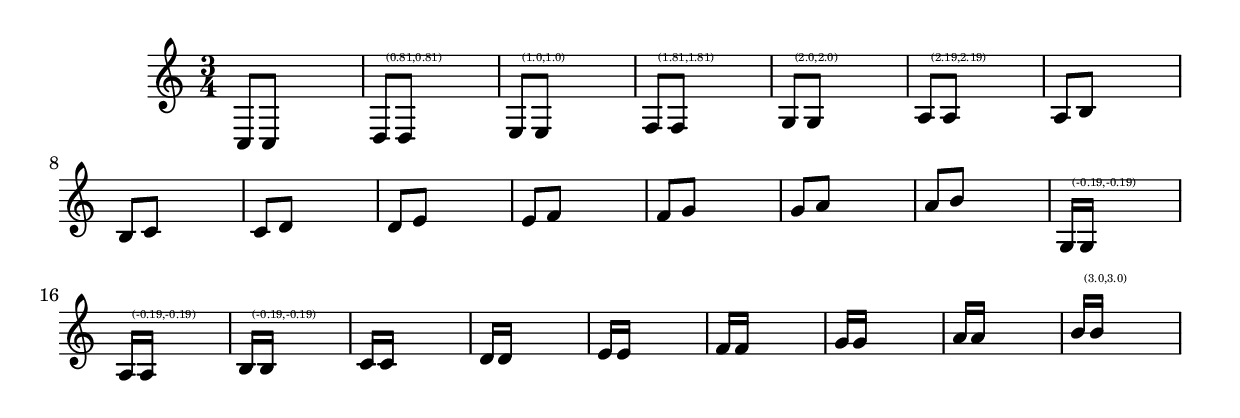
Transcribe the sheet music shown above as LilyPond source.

\header {

    texidoc = "This file tests a few standard beam quants."
    
}

\version "2.3.17"

\paper  {
    raggedright = ##t
    #(define debug-beam-quanting #t)

      }

filler = \new Voice \relative  {
    \hideNotes
    e4 e
}
% 

%%
%% Ross p108--112
primes = \relative {
    \time 3/4 
    \assertBeamQuant #'(0 . 0)  #'(0 . 0)
    c8[ c]
    \filler
    \assertBeamQuant #'(1 . -1)  #'(1 . -1)
    d8[ d]
     
    \filler
     
    \assertBeamQuant #'(1 . 0)  #'(1 . 0)
    e8[ e]
    \filler
     
     
    \assertBeamQuant #'(2 . -1)  #'(2 . -1)
    f8[ f]
    \filler
     
     
    \assertBeamQuant #'(2 . 0)  #'(2 . 0)
    g8[ g]
    \filler
     
     
    \assertBeamQuant #'(2 . 1)  #'(2 . 1)
    a8[ a]
    \filler
      
%{
    \once \override Beam #'inspect-quants = #'(2.2 . 2.2)
    \assertBeamQuant 
    a8[ a]
    \filler
    
%}
    
}


seconds = \relative {
    
    \assertBeamQuant #'(0 . 0)  #'(0 . 1)
    a8[ b]
    \filler
     

    \assertBeamQuant #'(0 . 0)  #'(0 . 1)
    b8[ c]
    \filler
     

    \assertBeamQuant #'(0 . 0)  #'(0 . 1)
    c8[ d]
    \filler
     
    \assertBeamQuant #'(1 . -1)  #'(1 . 0)
    d8[ e]
    \filler
     
     
    \assertBeamQuant #'(1 . 0)  #'(1 . 1)
    e8[ f]
    \filler
     
     
    \assertBeamQuant #'(2 . -1)  #'(2 . 0)
    f8[ g]
    \filler
     
     
    \assertBeamQuant #'(2 . 0)  #'(2 . 1)
    g8[ a]
    \filler

    \assertBeamQuant #'(3 . -1)  #'(3 . 0)
    a8[ b]
    \filler
}

filler = \new Voice \relative  {
    \hideNotes
    e4 e4.
}

% Ross, p122 
primeSixteenths = \relative {
    \stemUp
    \assertBeamQuant #'(0 . -1)  #'(0 . -1)
    g16[ g]
    \filler
    \assertBeamQuant #'(0 . -1)  #'(0 . -1)
    a16[ a]
    \filler
    \assertBeamQuant #'(0 . -1)  #'(0 . -1)
    b16[ b]
    \filler
    \assertBeamQuant #'(0 . 0)  #'(0 . 0)
    c16[ c]
    \filler
    \assertBeamQuant #'(1 . -1)  #'(1 . -1)
    d16[ d]
    \filler
    \assertBeamQuant #'(1 . 0)  #'(1 . 0)
    e16[ e]
    \filler
    \assertBeamQuant #'(2 .  -1)  #'(2 . -1)
    f16[ f]
    \filler
    \assertBeamQuant #'(2 . 0)  #'(2 . 0)
    g16[ g]
    \filler
    \assertBeamQuant #'(3 . -1)  #'(3 . -1)
    a16[ a]
    \filler
    \assertBeamQuant #'(3 . 0)  #'(3 . 0)
    b16[ b]
    \filler
}

{ \primes \seconds \primeSixteenths }

